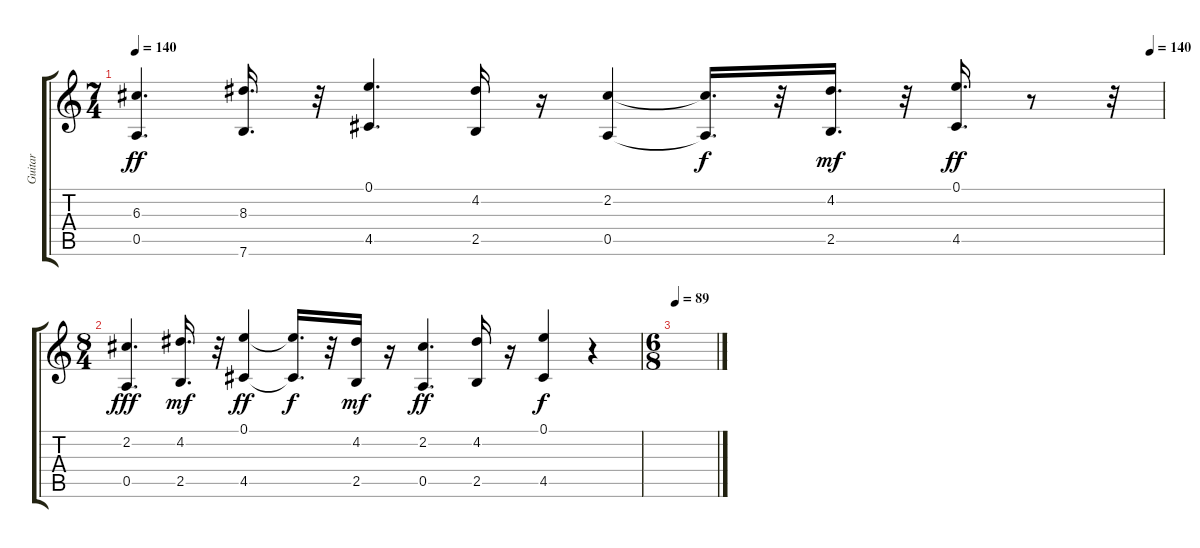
\track ("Guitar" "Guitar") {instrument overdrivenguitar}
\staff {score tabs}
\tuning (E4 B3 G3 D3 A2 E2) {hide}
\ts (7 4)
\tempo 140
\tempo (140 0.9880952380952381)
\clef g2
\ks c
(6.3 0.5).4{d dy ff} (8.3 7.6).16{d} r.32 (0.1 4.5).4{d} (4.2 2.5).16 r.16 (2.2 0.5).4 (2.2{t} 0.5{t}).16{d dy f} r.32 (4.2 2.5).16{d dy mf} r.32 (0.1 4.5).16{d dy ff} r.8 r.32 |
\ts (8 4)
(2.2 0.5).4{d dy fff} (4.2 2.5).16{d dy mf} r.32 (0.1 4.5).4{dy ff} (0.1{t} 4.5{t}).16{d dy f} r.32 (4.2 2.5).16{dy mf} r.16 (2.2 0.5).4{d dy ff} (4.2 2.5).16 r.16 (0.1 4.5).4{dy f} r.4 |
\ts (6 8)
\tempo 89
